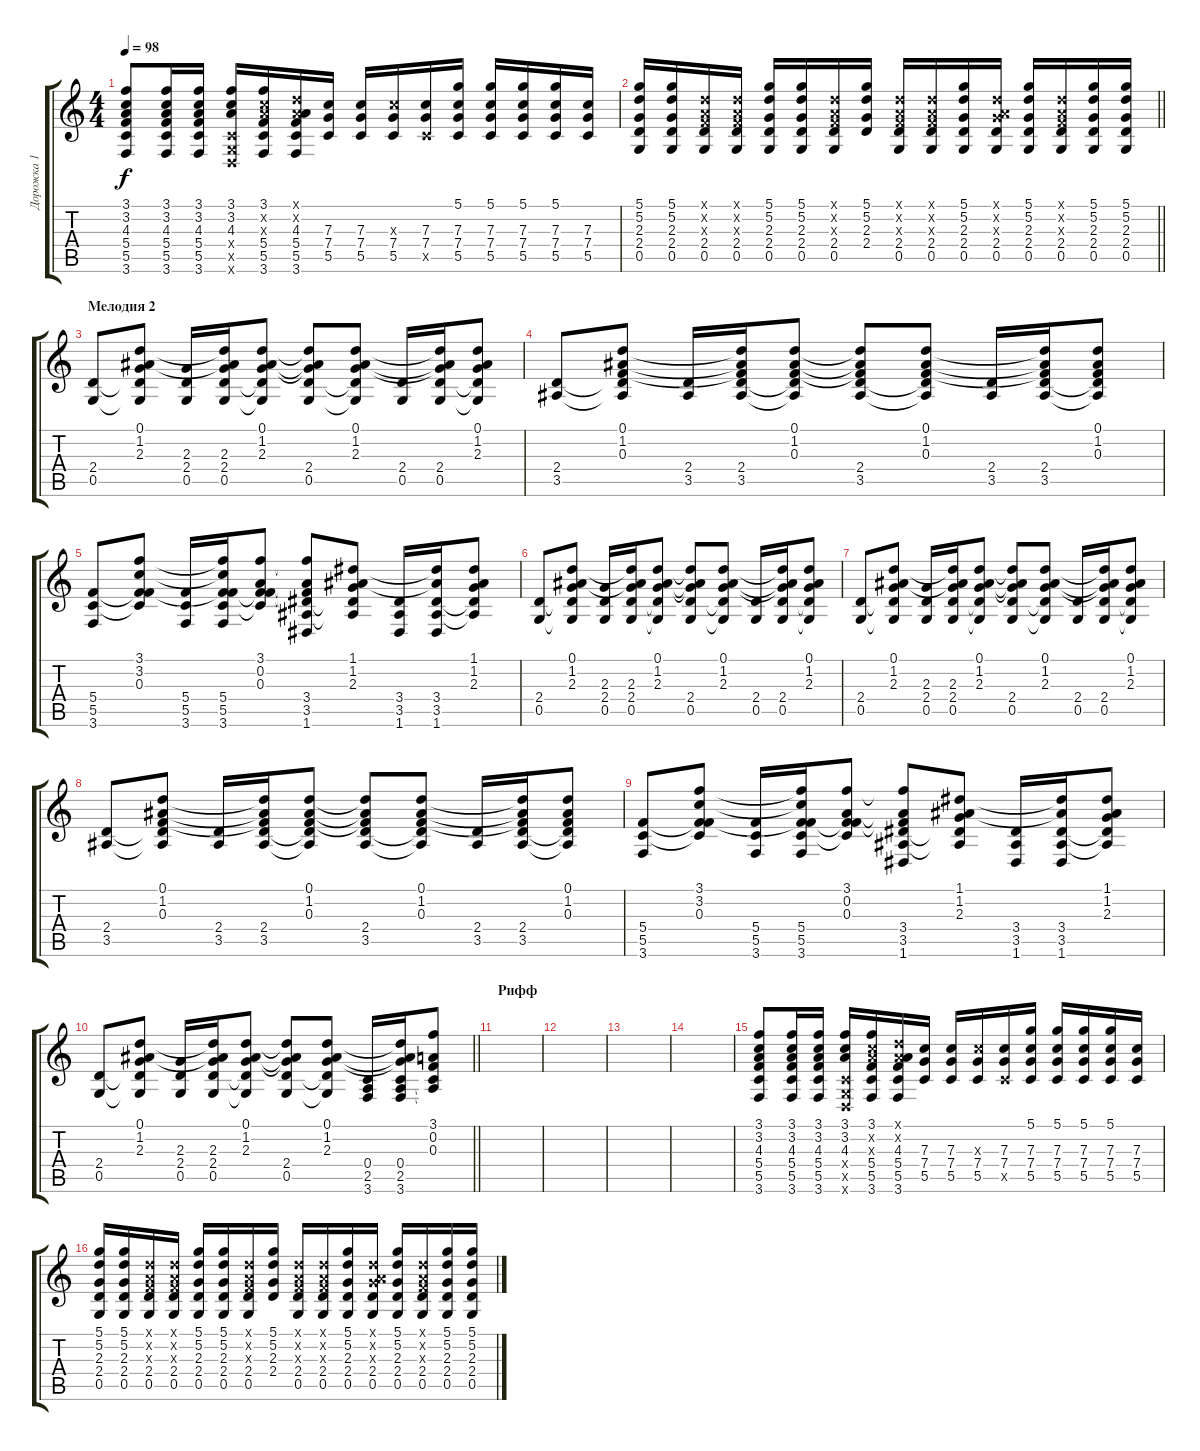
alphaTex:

\track ("Дорожка 1" "Дорожка 1") {instrument acousticguitarsteel}
\staff {score tabs}
\tuning (D4 A3 F3 C3 G2 D2) {hide}
\ts (4 4)
\tempo 98
\clef g2
\ks c
(3.1 3.2 4.3 5.4 5.5 3.6).8{dy f} (3.1 3.2 4.3 5.4 5.5 3.6).16 (3.1 3.2 4.3 5.4 5.5 3.6).16 (3.1 3.2 4.3 0.4{x} 0.5{x} 0.6{x}).16 (3.1 3.2{x} 4.3{x} 5.4 5.5 3.6).16 (0.1{x} 0.2{x} 4.3 5.4 5.5 3.6).16 (7.3 7.4 5.5).16 (7.3 7.4 5.5).16 (7.3{x} 7.4 5.5).16 (7.3 7.4 5.5{x}).16 (5.1 7.3 7.4 5.5).16 (5.1 7.3 7.4 5.5).16 (5.1 7.3 7.4 5.5).16 (5.1 7.3 7.4 5.5).16 (7.3 7.4 5.5).16 |
\barLineRight lightlight
(5.1 5.2 2.3 2.4 0.5).16 (5.1 5.2 2.3 2.4 0.5).16 (0.1{x} 0.2{x} 0.3{x} 2.4 0.5).16 (0.1{x} 0.2{x} 0.3{x} 2.4 0.5).16 (5.1 5.2 2.3 2.4 0.5).16 (5.1 5.2 2.3 2.4 0.5).16 (0.1{x} 0.2{x} 0.3{x} 2.4 0.5).16 (5.1 5.2 2.3 2.4).16 (0.1{x} 0.2{x} 0.3{x} 2.4 0.5).16 (0.1{x} 0.2{x} 0.3{x} 2.4 0.5).16 (5.1 5.2 2.3 2.4 0.5).16 (0.1{x} 0.2{x} 2.3{x} 2.4 0.5).16 (5.1 5.2 2.3 2.4 0.5).16 (0.1{x} 0.2{x} 0.3{x} 2.4 0.5).16 (5.1 5.2 2.3 2.4 0.5).16 (5.1 5.2 2.3 2.4 0.5).16 |
\section ("" "Мелодия 2")
(2.4 0.5).8 (0.1 1.2 2.3 2.4{t} 0.5{t}).8 (2.3 2.4 0.5).16 (0.1{t} 1.2{t} 2.3 2.4 0.5).16 (0.1 1.2 2.3 2.4{t} 0.5{t}).8 (0.1{t} 1.2{t} 2.3{t} 2.4 0.5).8 (0.1 1.2 2.3 2.4{t} 0.5{t}).8 (2.4 0.5).16 (0.1{t} 1.2{t} 2.3{t} 2.4 0.5).16 (0.1 1.2 2.3 2.4{t} 0.5{t}).8 |
(2.4 3.5).8 (0.1 1.2 0.3 2.4{t} 3.5{t}).8 (2.4 3.5).16 (0.1{t} 1.2{t} 0.3{t} 2.4 3.5).16 (0.1 1.2 0.3 2.4{t} 3.5{t}).8 (0.1{t} 1.2{t} 0.3{t} 2.4 3.5).8 (0.1 1.2 0.3 2.4{t} 3.5{t}).8 (2.4 3.5).16 (0.1{t} 1.2{t} 0.3{t} 2.4 3.5).16 (0.1 1.2 0.3 2.4{t} 3.5{t}).8 |
(5.4 5.5 3.6).8 (3.1 3.2 0.3 5.4{t} 5.5{t}).8 (5.4 5.5 3.6).16 (3.1{t} 3.2{t} 0.3{t} 5.4 5.5 3.6).16 (3.1 0.2 0.3 5.4{t} 5.5{t}).8 (3.1{t} 0.2{t} 0.3{t} 3.4 3.5 1.6).8 (1.1 1.2 2.3 3.4{t} 3.5{t}).8 (3.4 3.5 1.6).16 (1.1{t} 1.2{t} 3.4 3.5 1.6).16 (1.1 1.2 2.3 3.4{t} 3.5{t}).8 |
(2.4 0.5).8 (0.1 1.2 2.3 2.4{t} 0.5{t}).8 (2.3 2.4 0.5).16 (0.1{t} 1.2{t} 2.3 2.4 0.5).16 (0.1 1.2 2.3 2.4{t} 0.5{t}).8 (0.1{t} 1.2{t} 2.3{t} 2.4 0.5).8 (0.1 1.2 2.3 2.4{t} 0.5{t}).8 (2.4 0.5).16 (0.1{t} 1.2{t} 2.3{t} 2.4 0.5).16 (0.1 1.2 2.3 2.4{t} 0.5{t}).8 |
(2.4 0.5).8 (0.1 1.2 2.3 2.4{t} 0.5{t}).8 (2.3 2.4 0.5).16 (0.1{t} 1.2{t} 2.3 2.4 0.5).16 (0.1 1.2 2.3 2.4{t} 0.5{t}).8 (0.1{t} 1.2{t} 2.3{t} 2.4 0.5).8 (0.1 1.2 2.3 2.4{t} 0.5{t}).8 (2.4 0.5).16 (0.1{t} 1.2{t} 2.3{t} 2.4 0.5).16 (0.1 1.2 2.3 2.4{t} 0.5{t}).8 |
(2.4 3.5).8 (0.1 1.2 0.3 2.4{t} 3.5{t}).8 (2.4 3.5).16 (0.1{t} 1.2{t} 0.3{t} 2.4 3.5).16 (0.1 1.2 0.3 2.4{t} 3.5{t}).8 (0.1{t} 1.2{t} 0.3{t} 2.4 3.5).8 (0.1 1.2 0.3 2.4{t} 3.5{t}).8 (2.4 3.5).16 (0.1{t} 1.2{t} 0.3{t} 2.4 3.5).16 (0.1 1.2 0.3 2.4{t} 3.5{t}).8 |
(5.4 5.5 3.6).8 (3.1 3.2 0.3 5.4{t} 5.5{t}).8 (5.4 5.5 3.6).16 (3.1{t} 3.2{t} 0.3{t} 5.4 5.5 3.6).16 (3.1 0.2 0.3 5.4{t} 5.5{t}).8 (3.1{t} 0.2{t} 0.3{t} 3.4 3.5 1.6).8 (1.1 1.2 2.3 3.4{t} 3.5{t}).8 (3.4 3.5 1.6).16 (1.1{t} 1.2{t} 3.4 3.5 1.6).16 (1.1 1.2 2.3 3.4{t} 3.5{t}).8 |
\barLineRight lightlight
(2.4 0.5).8 (0.1 1.2 2.3 2.4{t} 0.5{t}).8 (2.3 2.4 0.5).16 (0.1{t} 1.2{t} 2.3 2.4 0.5).16 (0.1 1.2 2.3 2.4{t} 0.5{t}).8 (0.1{t} 1.2{t} 2.3{t} 2.4 0.5).8 (0.1 1.2 2.3 2.4{t} 0.5{t}).8 (0.4 2.5 3.6).16 (0.1{t} 1.2{t} 2.3{t} 0.4 2.5 3.6).16 (3.1 0.2 0.3 0.4{t} 2.5{t}).8 |
\section ("" "Рифф")
|
|
|
|
(3.1 3.2 4.3 5.4 5.5 3.6).8 (3.1 3.2 4.3 5.4 5.5 3.6).16 (3.1 3.2 4.3 5.4 5.5 3.6).16 (3.1 3.2 4.3 0.4{x} 0.5{x} 0.6{x}).16 (3.1 3.2{x} 4.3{x} 5.4 5.5 3.6).16 (0.1{x} 0.2{x} 4.3 5.4 5.5 3.6).16 (7.3 7.4 5.5).16 (7.3 7.4 5.5).16 (7.3{x} 7.4 5.5).16 (7.3 7.4 5.5{x}).16 (5.1 7.3 7.4 5.5).16 (5.1 7.3 7.4 5.5).16 (5.1 7.3 7.4 5.5).16 (5.1 7.3 7.4 5.5).16 (7.3 7.4 5.5).16 |
(5.1 5.2 2.3 2.4 0.5).16 (5.1 5.2 2.3 2.4 0.5).16 (0.1{x} 0.2{x} 0.3{x} 2.4 0.5).16 (0.1{x} 0.2{x} 0.3{x} 2.4 0.5).16 (5.1 5.2 2.3 2.4 0.5).16 (5.1 5.2 2.3 2.4 0.5).16 (0.1{x} 0.2{x} 0.3{x} 2.4 0.5).16 (5.1 5.2 2.3 2.4).16 (0.1{x} 0.2{x} 0.3{x} 2.4 0.5).16 (0.1{x} 0.2{x} 0.3{x} 2.4 0.5).16 (5.1 5.2 2.3 2.4 0.5).16 (0.1{x} 0.2{x} 2.3{x} 2.4 0.5).16 (5.1 5.2 2.3 2.4 0.5).16 (0.1{x} 0.2{x} 0.3{x} 2.4 0.5).16 (5.1 5.2 2.3 2.4 0.5).16 (5.1 5.2 2.3 2.4 0.5).16
